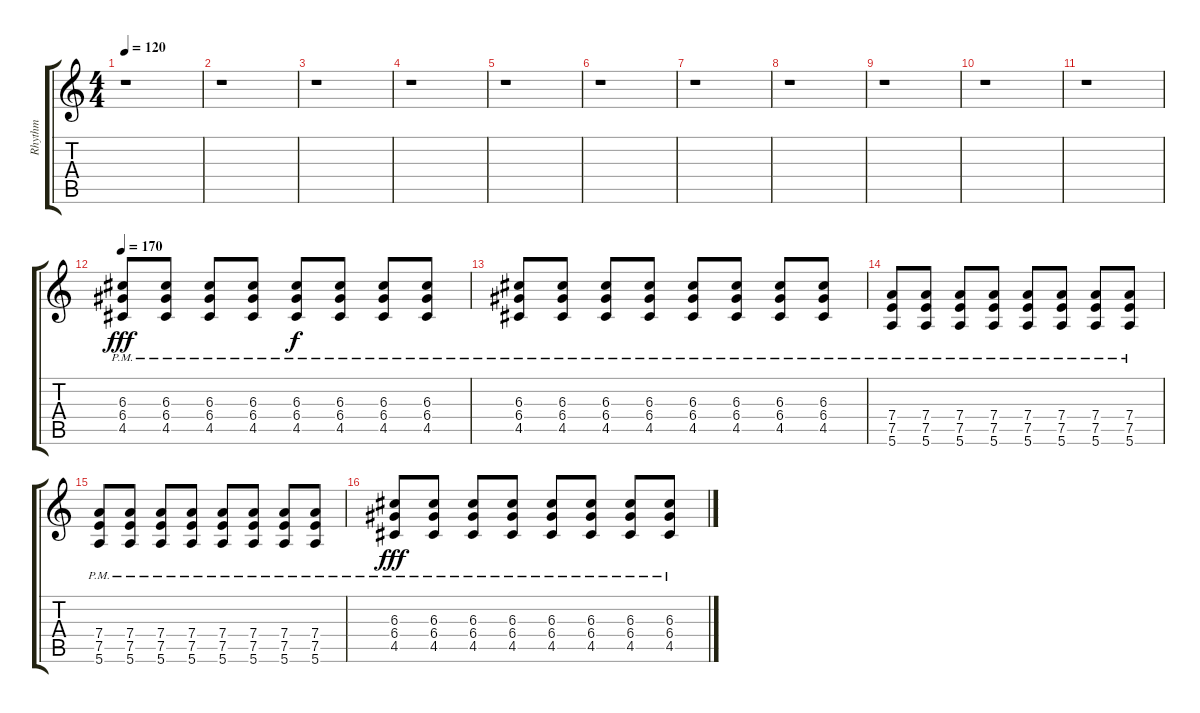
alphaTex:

\track ("Rhythm" "Rhythm") {instrument overdrivenguitar}
\staff {score tabs}
\tuning (E4 B3 G3 D3 A2 E2) {hide}
\ts (4 4)
\tempo 120
\clef g2
\ks c
r.1{dy f} |
r.1 |
r.1 |
r.1 |
r.1 |
r.1 |
r.1 |
r.1 |
r.1 |
r.1 |
r.1 |
\tempo 170
(6.3{pm} 6.4{pm} 4.5{pm}).8{dy fff} (6.3{pm} 6.4{pm} 4.5{pm}).8 (6.3{pm} 6.4{pm} 4.5{pm}).8 (6.3{pm} 6.4{pm} 4.5{pm}).8 (6.3{pm} 6.4{pm} 4.5{pm}).8{dy f} (6.3{pm} 6.4{pm} 4.5{pm}).8 (6.3{pm} 6.4{pm} 4.5{pm}).8 (6.3{pm} 6.4{pm} 4.5{pm}).8 |
(6.3{pm} 6.4{pm} 4.5{pm}).8 (6.3{pm} 6.4{pm} 4.5{pm}).8 (6.3{pm} 6.4{pm} 4.5{pm}).8 (6.3{pm} 6.4{pm} 4.5{pm}).8 (6.3{pm} 6.4{pm} 4.5{pm}).8 (6.3{pm} 6.4{pm} 4.5{pm}).8 (6.3{pm} 6.4{pm} 4.5{pm}).8 (6.3{pm} 6.4{pm} 4.5{pm}).8 |
(7.4{pm} 7.5{pm} 5.6{pm}).8 (7.4{pm} 7.5{pm} 5.6{pm}).8 (7.4{pm} 7.5{pm} 5.6{pm}).8 (7.4{pm} 7.5{pm} 5.6{pm}).8 (7.4{pm} 7.5{pm} 5.6{pm}).8 (7.4{pm} 7.5{pm} 5.6{pm}).8 (7.4{pm} 7.5{pm} 5.6{pm}).8 (7.4{pm} 7.5{pm} 5.6{pm}).8 |
(7.4{pm} 7.5{pm} 5.6{pm}).8 (7.4{pm} 7.5{pm} 5.6{pm}).8 (7.4{pm} 7.5{pm} 5.6{pm}).8 (7.4{pm} 7.5{pm} 5.6{pm}).8 (7.4{pm} 7.5{pm} 5.6{pm}).8 (7.4{pm} 7.5{pm} 5.6{pm}).8 (7.4{pm} 7.5{pm} 5.6{pm}).8 (7.4{pm} 7.5{pm} 5.6{pm}).8 |
(6.3{pm} 6.4{pm} 4.5{pm}).8{dy fff} (6.3{pm} 6.4{pm} 4.5{pm}).8 (6.3{pm} 6.4{pm} 4.5{pm}).8 (6.3{pm} 6.4{pm} 4.5{pm}).8 (6.3{pm} 6.4{pm} 4.5{pm}).8 (6.3{pm} 6.4{pm} 4.5{pm}).8 (6.3{pm} 6.4{pm} 4.5{pm}).8 (6.3{pm} 6.4{pm} 4.5{pm}).8
